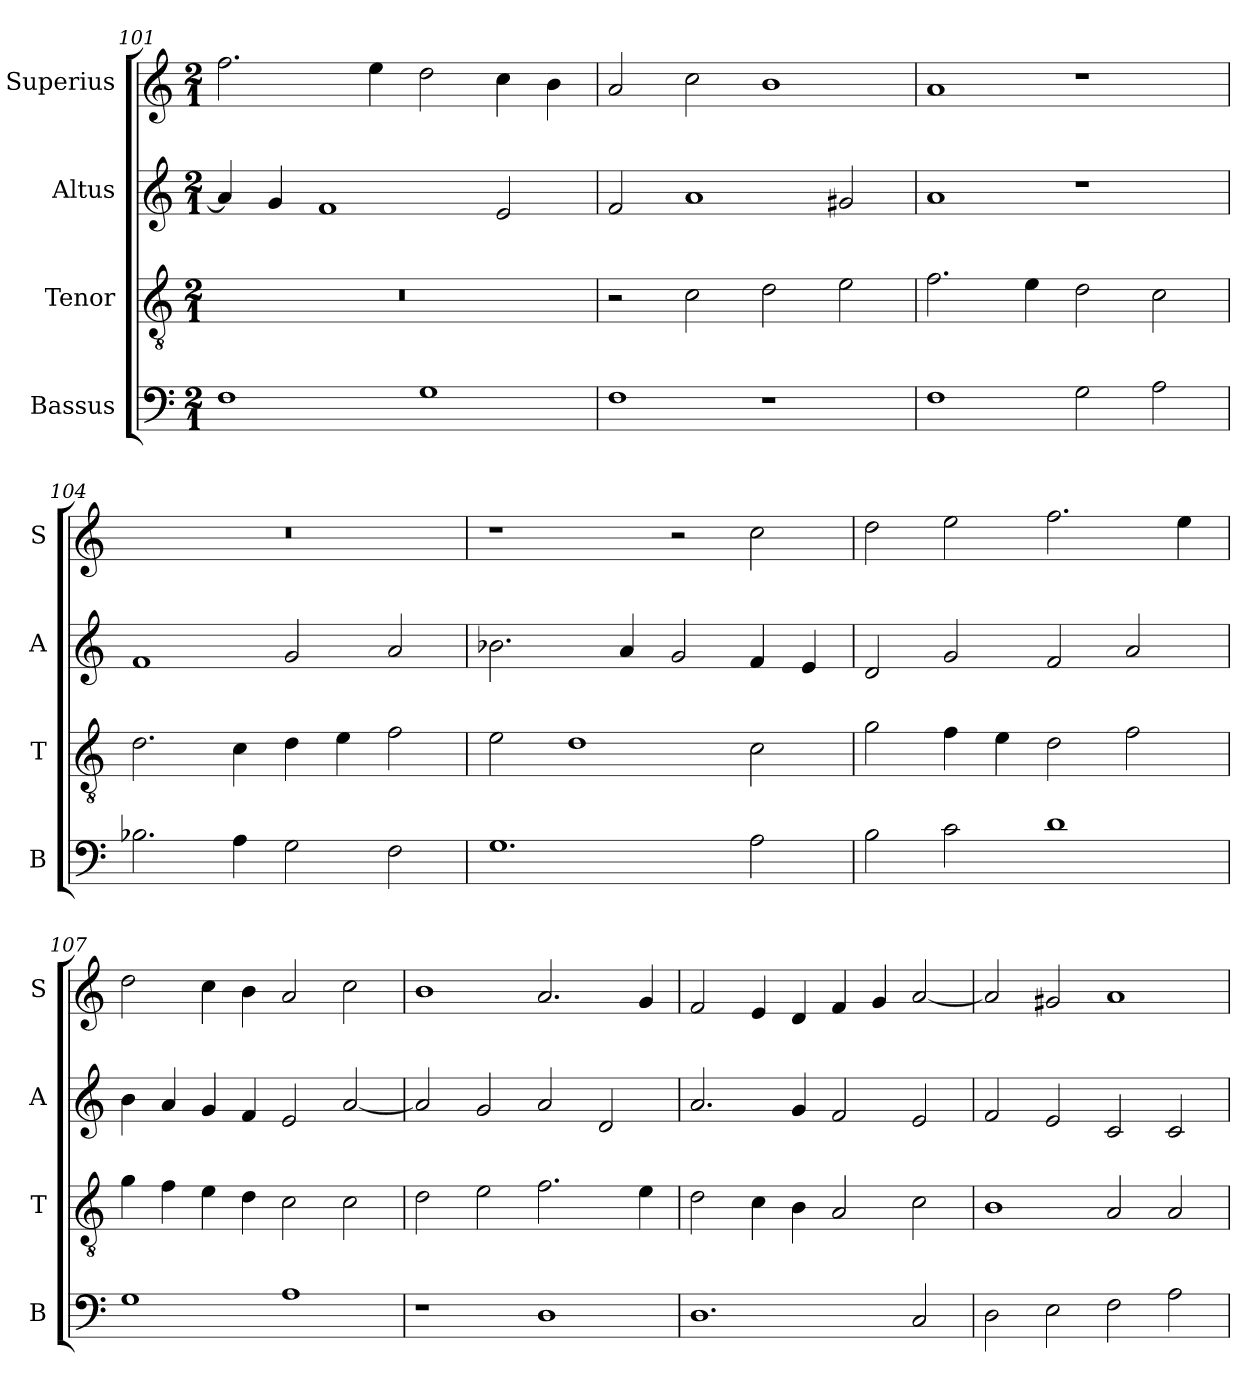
**kern	**kern	**kern	**kern
*part4	*part3	*part2	*part1
*staff4	*staff3	*staff2	*staff1
*I"Bassus	*I"Tenor	*I"Altus	*I"Superius
*I'B	*I'T	*I'A	*I'S
*clefF4	*clefGv2	*clefG2	*clefG2
*k[]	*k[]	*k[]	*k[]
*C:	*C:	*C:	*C:
*M2/1	*M2/1	*M2/1	*M2/1
=101	=101	=101	=101
1F	0r	4a]	2.ff
.	.	4g	.
.	.	1f	.
.	.	.	4ee
1G	.	.	2dd
.	.	2e	4cc
.	.	.	4b
=102	=102	=102	=102
1F	2r	2f	2a
.	2c	1a	2cc
1r	2d	.	1b
.	2e	2g#X	.
=103	=103	=103	=103
1F	2.f	1a	1a
.	4e	.	.
2G	2d	1r	1r
2A	2c	.	.
=104	=104	=104	=104
2.B-X	2.d	1f	0r
4A	4c	.	.
2G	4d	2g	.
.	4e	.	.
2F	2f	2a	.
=105	=105	=105	=105
1.G	2e	2.b-X	1r
.	1d	.	.
.	.	4a	.
.	.	2g	2r
2A	2c	4f	2cc
.	.	4e	.
=106	=106	=106	=106
2B	2g	2d	2dd
2c	4f	2g	2ee
.	4e	.	.
1d	2d	2f	2.ff
.	2f	2a	.
.	.	.	4ee
=107	=107	=107	=107
1G	4g	4b	2dd
.	4f	4a	.
.	4e	4g	4cc
.	4d	4f	4b
1A	2c	2e	2a
.	2c	[2a	2cc
=108	=108	=108	=108
1r	2d	2a]	1b
.	2e	2g	.
1D	2.f	2a	2.a
.	.	2d	.
.	4e	.	4g
=109	=109	=109	=109
1.D	2d	2.a	2f
.	4c	.	4e
.	4B	4g	4d
.	2A	2f	4f
.	.	.	4g
2C	2c	2e	[2a
=110	=110	=110	=110
2D	1B	2f	2a]
2E	.	2e	2g#X
2F	2A	2c	1a
2A	2A	2c	.
=	=	=	=
*-	*-	*-	*-
